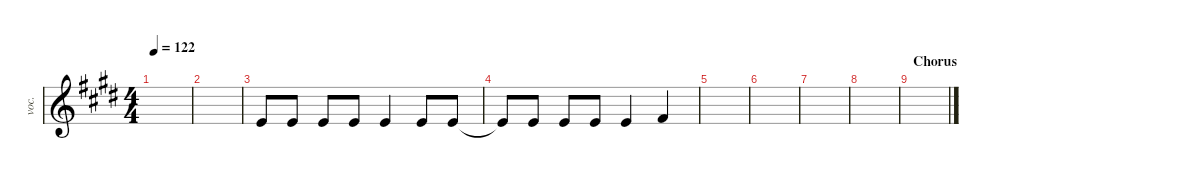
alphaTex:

\defaultSystemsLayout 4
\hideDynamics
\bracketExtendMode nobrackets
\otherSystemsTrackNameOrientation horizontal
\track ("Kyo" "voc.") {instrument acousticgrandpiano}
\staff {score}
\tuning (E4 B3 G3 D3 A2 E2)
\ts (4 4)
\tempo 122
\clef g2
\ks c#minor
|
|
0.1{acc forcenatural}.8{beam Up} 0.1{acc forcenatural}.8{beam Up} 0.1{acc forcenatural}.8{beam Up} 0.1{acc forcenatural}.8{beam Up} 0.1{acc forcenatural}.4{beam Up} 0.1{acc forcenatural}.8{beam Up} 0.1{acc forcenatural}.8{beam Up} |
0.1{t acc forcenatural}.8{beam Up} 0.1{acc forcenatural}.8{beam Up} 5.2{acc forcenatural}.8{beam Up} 5.2{acc forcenatural}.8{beam Up} 5.2{acc forcenatural}.4{beam Up} 7.2{acc #}.4{beam Up} |
|
|
|
|
\section ("" "Chorus")
